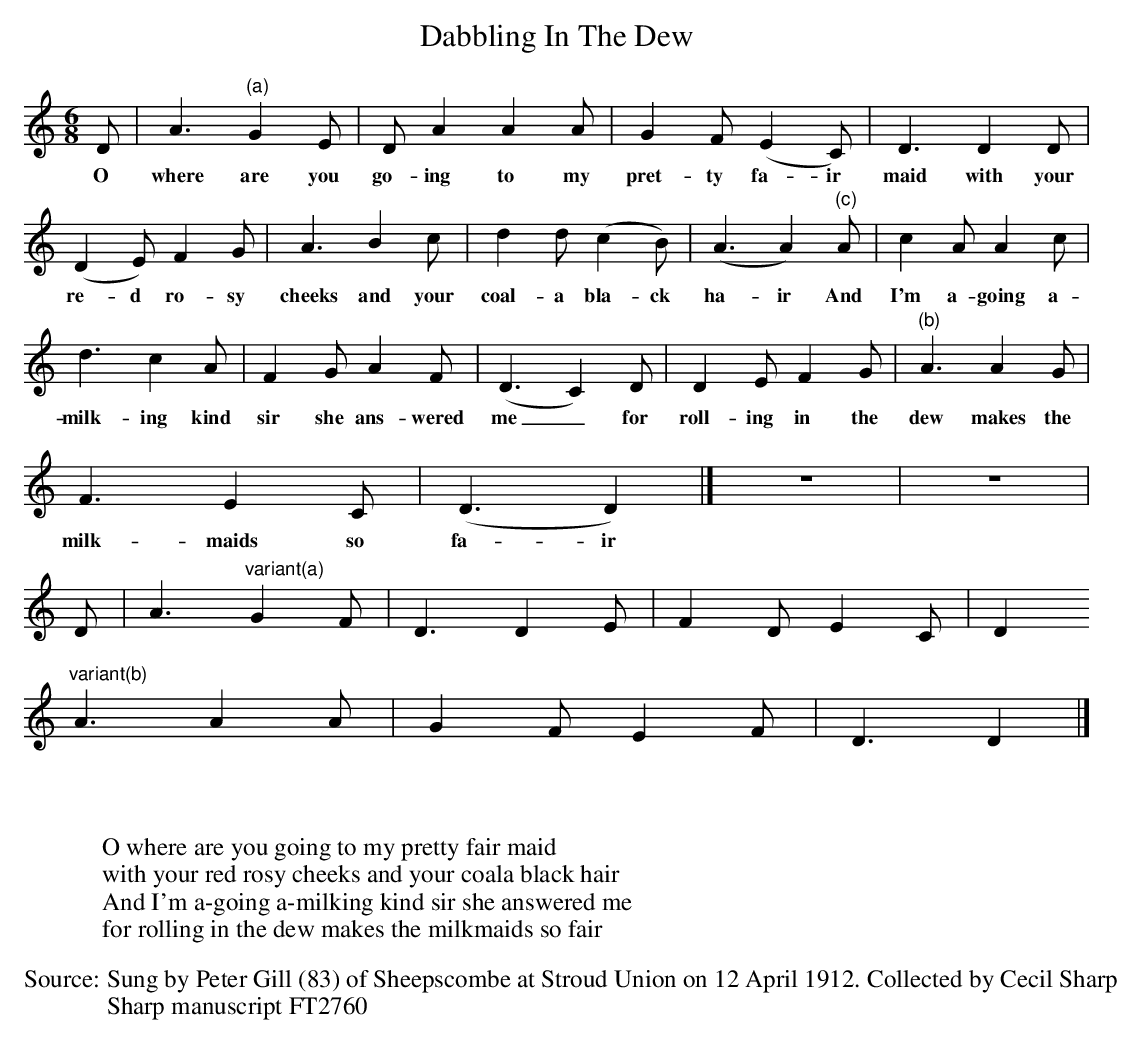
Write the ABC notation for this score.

X:1
T: Dabbling In The Dew
M: 6/8
L: 1/8
K: Ddor
D | A3 "^(a)"G2 E| D A2 A2 A| G2 F (E2 C)| D3 D2 D|
w: O where are you go-ing to my pret-ty fa-ir maid with your
 (D2 E) F2 G|A3 B2 c | d2 d (c2 B)| (A3 A2) "^(c)" A|c2 A A2 c|
w: re-d ro-sy cheeks and your coal-a bla-ck ha-ir And I'm a-going a-
d3 c2 A| F2 G A2 F|(D3C2) D|D2 E F2 G|"^(b)"A3 A2 G|
w: milk-ing kind sir she ans-wered me_ for roll-ing in the dew makes the
F3 E2 C|(D3 D2)|] Z|Z |
w: milk-maids so fa-ir
W:
D | A3 "^variant(a)" G2 F| D3 D2 E| F2 D E2 C| D2
"^variant(b)"A3 A2 A| G2 F E2 F|D3 D2|]
W:
W: O where are you going to my pretty fair maid
W: with your red rosy cheeks and your coala black hair
W: And I'm a-going a-milking kind sir she answered me
W: for rolling in the dew makes the milkmaids so fair
W:
